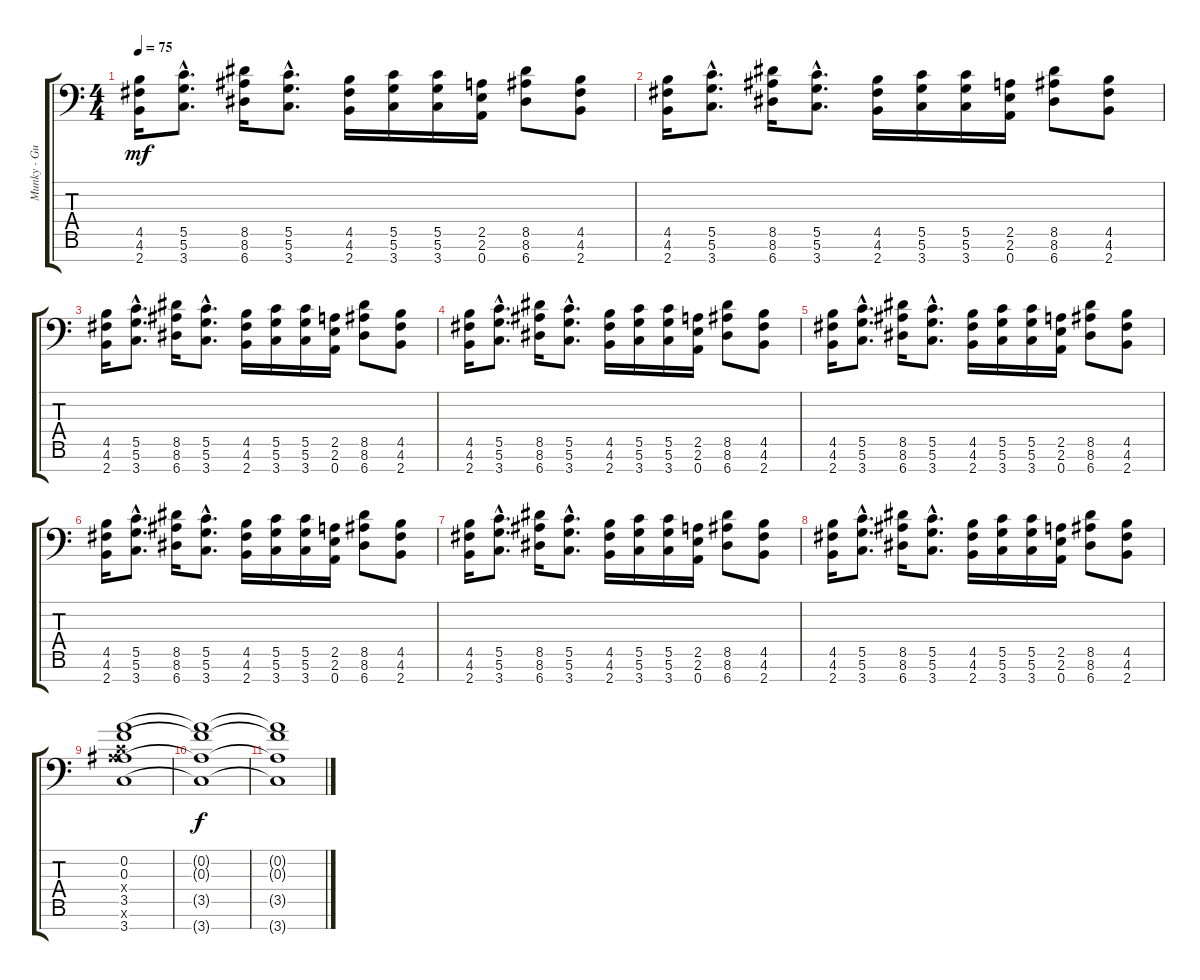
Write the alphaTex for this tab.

\track ("Munky - Guitar" "Munky - Gu") {instrument distortionguitar}
\staff {score tabs}
\tuning (D4 A3 F3 C3 G2 D2 A1) {hide}
\ts (4 4)
\tempo 75
\clef f4
\ks c
(4.5 4.6 2.7).16{dy mf} (5.5{hac} 5.6{hac} 3.7{hac}).8{d} (8.5 8.6 6.7).16 (5.5{hac} 5.6{hac} 3.7{hac}).8{d} (4.5 4.6 2.7).16 (5.5 5.6 3.7).16 (5.5 5.6 3.7).16 (2.5 2.6 0.7).16 (8.5 8.6 6.7).8 (4.5 4.6 2.7).8 |
(4.5 4.6 2.7).16 (5.5{hac} 5.6{hac} 3.7{hac}).8{d} (8.5 8.6 6.7).16 (5.5{hac} 5.6{hac} 3.7{hac}).8{d} (4.5 4.6 2.7).16 (5.5 5.6 3.7).16 (5.5 5.6 3.7).16 (2.5 2.6 0.7).16 (8.5 8.6 6.7).8 (4.5 4.6 2.7).8 |
(4.5 4.6 2.7).16 (5.5{hac} 5.6{hac} 3.7{hac}).8{d} (8.5 8.6 6.7).16 (5.5{hac} 5.6{hac} 3.7{hac}).8{d} (4.5 4.6 2.7).16 (5.5 5.6 3.7).16 (5.5 5.6 3.7).16 (2.5 2.6 0.7).16 (8.5 8.6 6.7).8 (4.5 4.6 2.7).8 |
(4.5 4.6 2.7).16 (5.5{hac} 5.6{hac} 3.7{hac}).8{d} (8.5 8.6 6.7).16 (5.5{hac} 5.6{hac} 3.7{hac}).8{d} (4.5 4.6 2.7).16 (5.5 5.6 3.7).16 (5.5 5.6 3.7).16 (2.5 2.6 0.7).16 (8.5 8.6 6.7).8 (4.5 4.6 2.7).8 |
(4.5 4.6 2.7).16 (5.5{hac} 5.6{hac} 3.7{hac}).8{d} (8.5 8.6 6.7).16 (5.5{hac} 5.6{hac} 3.7{hac}).8{d} (4.5 4.6 2.7).16 (5.5 5.6 3.7).16 (5.5 5.6 3.7).16 (2.5 2.6 0.7).16 (8.5 8.6 6.7).8 (4.5 4.6 2.7).8 |
(4.5 4.6 2.7).16 (5.5{hac} 5.6{hac} 3.7{hac}).8{d} (8.5 8.6 6.7).16 (5.5{hac} 5.6{hac} 3.7{hac}).8{d} (4.5 4.6 2.7).16 (5.5 5.6 3.7).16 (5.5 5.6 3.7).16 (2.5 2.6 0.7).16 (8.5 8.6 6.7).8 (4.5 4.6 2.7).8 |
(4.5 4.6 2.7).16 (5.5{hac} 5.6{hac} 3.7{hac}).8{d} (8.5 8.6 6.7).16 (5.5{hac} 5.6{hac} 3.7{hac}).8{d} (4.5 4.6 2.7).16 (5.5 5.6 3.7).16 (5.5 5.6 3.7).16 (2.5 2.6 0.7).16 (8.5 8.6 6.7).8 (4.5 4.6 2.7).8 |
(4.5 4.6 2.7).16 (5.5{hac} 5.6{hac} 3.7{hac}).8{d} (8.5 8.6 6.7).16 (5.5{hac} 5.6{hac} 3.7{hac}).8{d} (4.5 4.6 2.7).16 (5.5 5.6 3.7).16 (5.5 5.6 3.7).16 (2.5 2.6 0.7).16 (8.5 8.6 6.7).8 (4.5 4.6 2.7).8 |
(0.2 0.3 0.4{x} 3.5 8.6{x} 3.7).1 |
(0.2{t} 0.3{t} 3.5{t} 3.7{t}).1{dy f volume 4} |
(0.2{t} 0.3{t} 3.5{t} 3.7{t}).1
